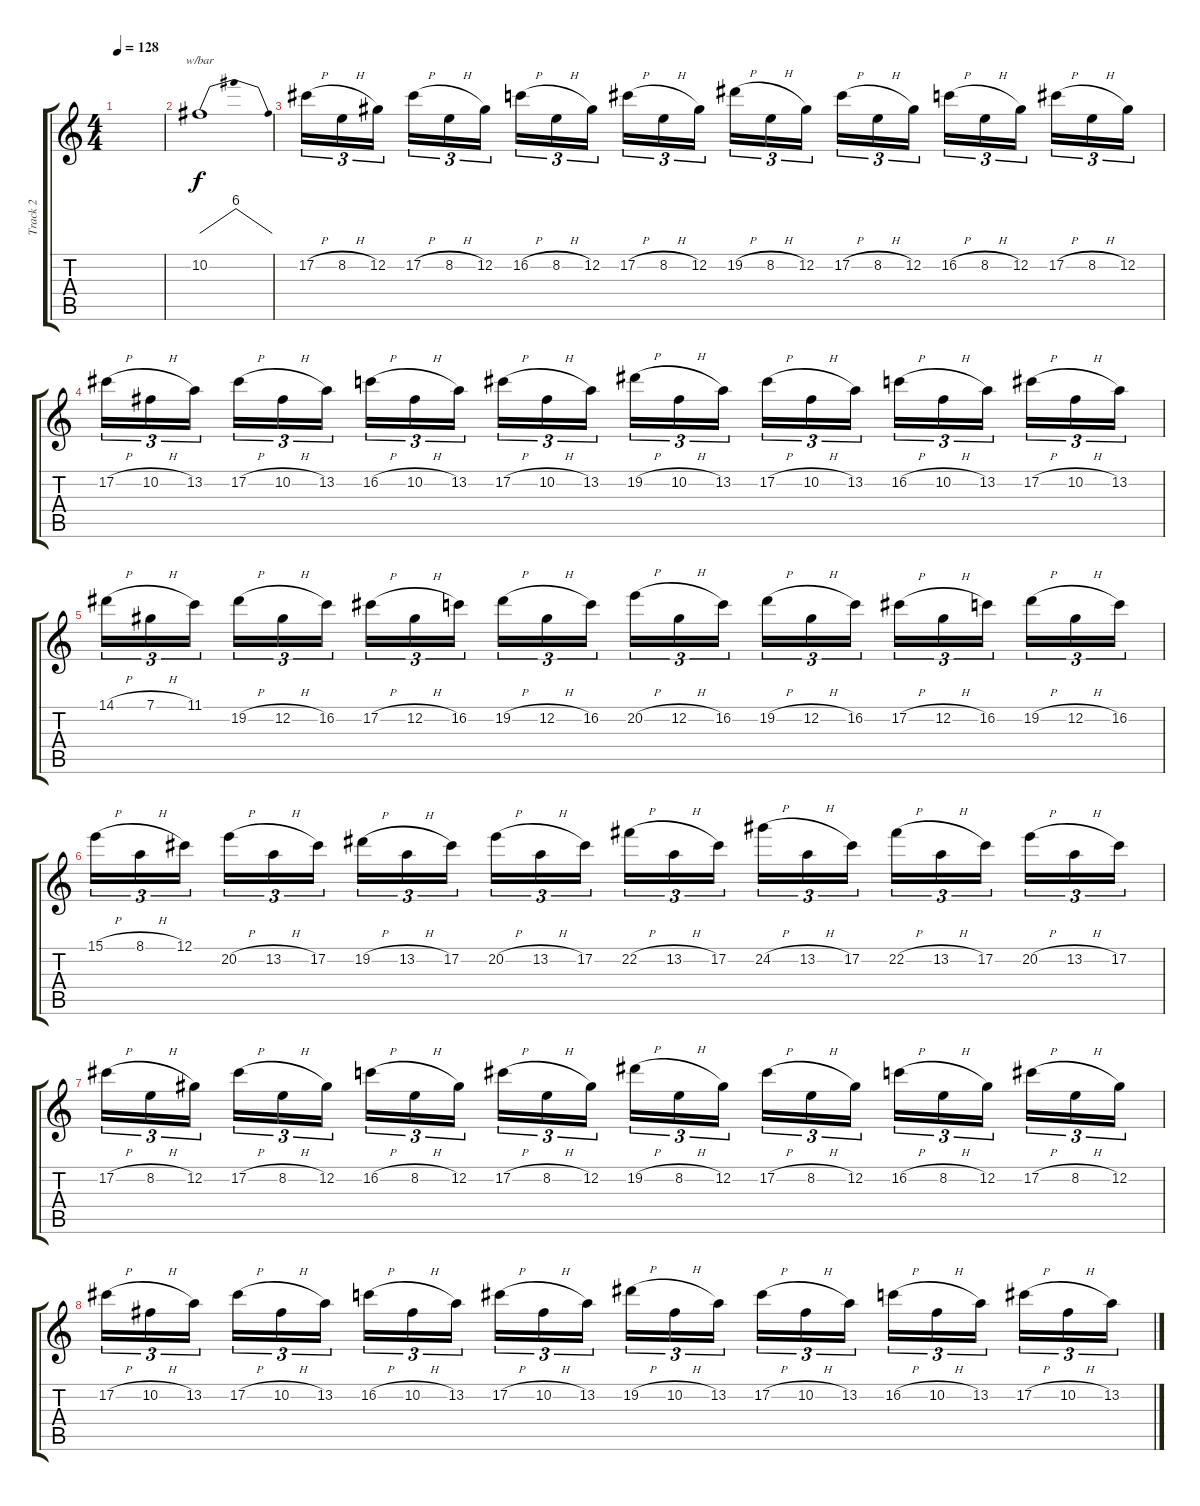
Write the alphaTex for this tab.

\track ("Track 2" "Track 2") {instrument distortionguitar}
\staff {score tabs}
\tuning (Db4 Ab3 E3 B2 Gb2 Db2) {hide}
\ts (4 4)
\tempo 128
\clef g2
\ks c
|
10.2.1{tbe (dip default 0 0 30 24 60 0)} |
17.2{h}.16{tu (3 2)} 8.2{h}.16{tu (3 2)} 12.2.16{tu (3 2) beam splitsecondary} 17.2{h}.16{tu (3 2)} 8.2{h}.16{tu (3 2)} 12.2.16{tu (3 2)} 16.2{h}.16{tu (3 2)} 8.2{h}.16{tu (3 2)} 12.2.16{tu (3 2) beam splitsecondary} 17.2{h}.16{tu (3 2)} 8.2{h}.16{tu (3 2)} 12.2.16{tu (3 2)} 19.2{h}.16{tu (3 2)} 8.2{h}.16{tu (3 2)} 12.2.16{tu (3 2) beam splitsecondary} 17.2{h}.16{tu (3 2)} 8.2{h}.16{tu (3 2)} 12.2.16{tu (3 2)} 16.2{h}.16{tu (3 2)} 8.2{h}.16{tu (3 2)} 12.2.16{tu (3 2) beam splitsecondary} 17.2{h}.16{tu (3 2)} 8.2{h}.16{tu (3 2)} 12.2.16{tu (3 2)} |
17.2{h}.16{tu (3 2)} 10.2{h}.16{tu (3 2)} 13.2.16{tu (3 2) beam splitsecondary} 17.2{h}.16{tu (3 2)} 10.2{h}.16{tu (3 2)} 13.2.16{tu (3 2)} 16.2{h}.16{tu (3 2)} 10.2{h}.16{tu (3 2)} 13.2.16{tu (3 2) beam splitsecondary} 17.2{h}.16{tu (3 2)} 10.2{h}.16{tu (3 2)} 13.2.16{tu (3 2)} 19.2{h}.16{tu (3 2)} 10.2{h}.16{tu (3 2)} 13.2.16{tu (3 2) beam splitsecondary} 17.2{h}.16{tu (3 2)} 10.2{h}.16{tu (3 2)} 13.2.16{tu (3 2)} 16.2{h}.16{tu (3 2)} 10.2{h}.16{tu (3 2)} 13.2.16{tu (3 2) beam splitsecondary} 17.2{h}.16{tu (3 2)} 10.2{h}.16{tu (3 2)} 13.2.16{tu (3 2)} |
14.1{h}.16{tu (3 2)} 7.1{h}.16{tu (3 2)} 11.1.16{tu (3 2) beam splitsecondary} 19.2{h}.16{tu (3 2)} 12.2{h}.16{tu (3 2)} 16.2.16{tu (3 2)} 17.2{h}.16{tu (3 2)} 12.2{h}.16{tu (3 2)} 16.2.16{tu (3 2) beam splitsecondary} 19.2{h}.16{tu (3 2)} 12.2{h}.16{tu (3 2)} 16.2.16{tu (3 2)} 20.2{h}.16{tu (3 2)} 12.2{h}.16{tu (3 2)} 16.2.16{tu (3 2) beam splitsecondary} 19.2{h}.16{tu (3 2)} 12.2{h}.16{tu (3 2)} 16.2.16{tu (3 2)} 17.2{h}.16{tu (3 2)} 12.2{h}.16{tu (3 2)} 16.2.16{tu (3 2) beam splitsecondary} 19.2{h}.16{tu (3 2)} 12.2{h}.16{tu (3 2)} 16.2.16{tu (3 2)} |
15.1{h}.16{tu (3 2)} 8.1{h}.16{tu (3 2)} 12.1.16{tu (3 2) beam splitsecondary} 20.2{h}.16{tu (3 2)} 13.2{h}.16{tu (3 2)} 17.2.16{tu (3 2)} 19.2{h}.16{tu (3 2)} 13.2{h}.16{tu (3 2)} 17.2.16{tu (3 2) beam splitsecondary} 20.2{h}.16{tu (3 2)} 13.2{h}.16{tu (3 2)} 17.2.16{tu (3 2)} 22.2{h}.16{tu (3 2)} 13.2{h}.16{tu (3 2)} 17.2.16{tu (3 2) beam splitsecondary} 24.2{h}.16{tu (3 2)} 13.2{h}.16{tu (3 2)} 17.2.16{tu (3 2)} 22.2{h}.16{tu (3 2)} 13.2{h}.16{tu (3 2)} 17.2.16{tu (3 2) beam splitsecondary} 20.2{h}.16{tu (3 2)} 13.2{h}.16{tu (3 2)} 17.2.16{tu (3 2)} |
17.2{h}.16{tu (3 2)} 8.2{h}.16{tu (3 2)} 12.2.16{tu (3 2) beam splitsecondary} 17.2{h}.16{tu (3 2)} 8.2{h}.16{tu (3 2)} 12.2.16{tu (3 2)} 16.2{h}.16{tu (3 2)} 8.2{h}.16{tu (3 2)} 12.2.16{tu (3 2) beam splitsecondary} 17.2{h}.16{tu (3 2)} 8.2{h}.16{tu (3 2)} 12.2.16{tu (3 2)} 19.2{h}.16{tu (3 2)} 8.2{h}.16{tu (3 2)} 12.2.16{tu (3 2) beam splitsecondary} 17.2{h}.16{tu (3 2)} 8.2{h}.16{tu (3 2)} 12.2.16{tu (3 2)} 16.2{h}.16{tu (3 2)} 8.2{h}.16{tu (3 2)} 12.2.16{tu (3 2) beam splitsecondary} 17.2{h}.16{tu (3 2)} 8.2{h}.16{tu (3 2)} 12.2.16{tu (3 2)} |
17.2{h}.16{tu (3 2)} 10.2{h}.16{tu (3 2)} 13.2.16{tu (3 2) beam splitsecondary} 17.2{h}.16{tu (3 2)} 10.2{h}.16{tu (3 2)} 13.2.16{tu (3 2)} 16.2{h}.16{tu (3 2)} 10.2{h}.16{tu (3 2)} 13.2.16{tu (3 2) beam splitsecondary} 17.2{h}.16{tu (3 2)} 10.2{h}.16{tu (3 2)} 13.2.16{tu (3 2)} 19.2{h}.16{tu (3 2)} 10.2{h}.16{tu (3 2)} 13.2.16{tu (3 2) beam splitsecondary} 17.2{h}.16{tu (3 2)} 10.2{h}.16{tu (3 2)} 13.2.16{tu (3 2)} 16.2{h}.16{tu (3 2)} 10.2{h}.16{tu (3 2)} 13.2.16{tu (3 2) beam splitsecondary} 17.2{h}.16{tu (3 2)} 10.2{h}.16{tu (3 2)} 13.2.16{tu (3 2)}
